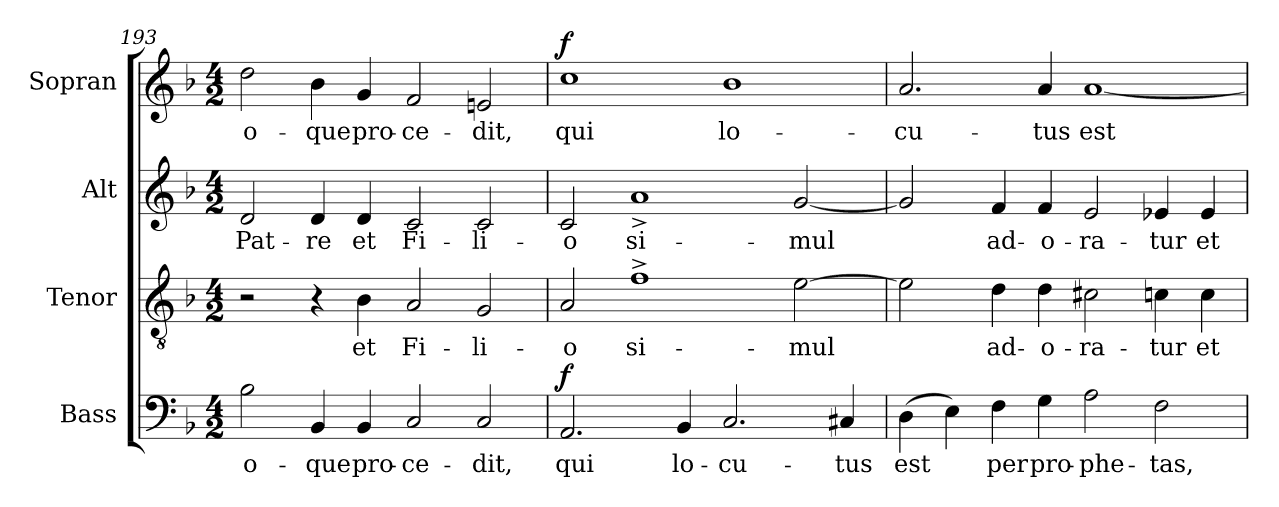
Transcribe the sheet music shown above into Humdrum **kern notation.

**kern	**text	**dynam	**kern	**text	**kern	**text	**kern	**text	**dynam
*part4	*part4	*part4	*part3	*part3	*part2	*part2	*part1	*part1	*part1
*staff4	*staff4	*staff4	*staff3	*staff3	*staff2	*staff2	*staff1	*staff1	*staff1
*I"Bass	*	*	*I"Tenor	*	*I"Alt	*	*I"Sopran	*	*
*I'B.	*	*	*I'T.	*	*I'A.	*	*I'S.	*	*
*clefF4	*	*	*clefGv2	*	*clefG2	*	*clefG2	*	*
*k[b-]	*	*	*k[b-]	*	*k[b-]	*	*k[b-]	*	*
*F:	*	*	*F:	*	*F:	*	*F:	*	*
*M4/2	*	*	*M4/2	*	*M4/2	*	*M4/2	*	*
=193	=193	=193	=193	=193	=193	=193	=193	=193	=193
!	!LO:LY:b	!	!	!	!	!LO:LY:b	!	!LO:LY:b	!
2B-\	-o-	.	2r	.	2d/	Pat-	2dd\	-o-	.
!	!LO:LY:b	!	!	!	!	!LO:LY:b	!	!LO:LY:b	!
4BB-/	-que	.	4r	.	4d/	-re	4b-\	-que	.
!	!LO:LY:b	!	!	!LO:LY:b	!	!LO:LY:b	!	!LO:LY:b	!
4BB-/	pro-	.	4B-\	et	4d/	et	4g/	pro-	.
!	!LO:LY:b	!	!	!LO:LY:b	!	!LO:LY:b	!	!LO:LY:b	!
2C/	-ce-	.	2A/	Fi-	2c/	Fi-	2f/	-ce-	.
!	!LO:LY:b	!	!	!LO:LY:b	!	!LO:LY:b	!	!LO:LY:b	!
2C/	-dit,	.	2G/	-li-	2c/	-li-	2en/	-dit,	.
=194	=194	=194	=194	=194	=194	=194	=194	=194	=194
!	!LO:LY:b	!LO:DY:a	!	!LO:LY:b	!	!LO:LY:b	!	!LO:LY:b	!LO:DY:a
2.AA/	qui	f	2A/	-o	2c/	-o	1cc	qui	f
!	!	!	!	!LO:LY:b	!	!LO:LY:b	!	!	!
.	.	.	1f^>	si-	1a^>	si-	.	.	.
!	!LO:LY:b	!	!	!	!	!	!	!	!
4BB-/	lo-	.	.	.	.	.	.	.	.
!	!LO:LY:b	!	!	!	!	!	!	!LO:LY:b	!
2.C/	-cu-	.	.	.	.	.	1b-	lo-	.
!	!	!	!	!LO:LY:b	!	!LO:LY:b	!	!	!
.	.	.	[2e\	-mul	[2g/	-mul	.	.	.
!	!LO:LY:b	!	!	!	!	!	!	!	!
4C#X/	-tus	.	.	.	.	.	.	.	.
=195	=195	=195	=195	=195	=195	=195	=195	=195	=195
!	!LO:LY:b	!	!	!	!	!	!	!LO:LY:b	!
(>4D\	est	.	2e\]	.	2g/]	.	2.a/	-cu-	.
4E\)	.	.	.	.	.	.	.	.	.
!	!LO:LY:b	!	!	!LO:LY:b	!	!LO:LY:b	!	!	!
4F\	per	.	4d\	ad-	4f/	ad-	.	.	.
!	!LO:LY:b	!	!	!LO:LY:b	!	!LO:LY:b	!	!LO:LY:b	!
4G\	pro-	.	4d\	-o-	4f/	-o-	4a/	-tus	.
!	!LO:LY:b	!	!	!LO:LY:b	!	!LO:LY:b	!	!LO:LY:b	!
2A\	-phe-	.	2c#X\	-ra-	2e/	-ra-	[1a	est	.
!	!LO:LY:b	!	!	!LO:LY:b	!	!LO:LY:b	!	!	!
2F\	-tas,	.	4cn\	-tur	4e-X/	-tur	.	.	.
!	!	!	!	!LO:LY:b	!	!LO:LY:b	!	!	!
.	.	.	4c\	et	4e-/	et	.	.	.
=	=	=	=	=	=	=	=	=	=
*-	*-	*-	*-	*-	*-	*-	*-	*-	*-
